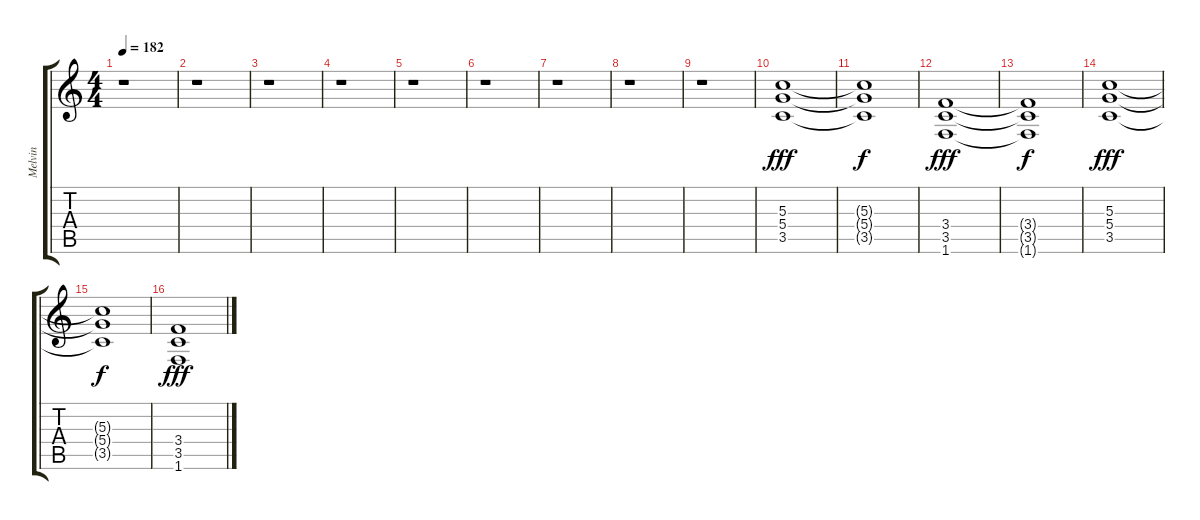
\track ("Melvin" "Melvin") {instrument overdrivenguitar}
\staff {score tabs}
\tuning (E4 B3 G3 D3 A2 E2) {hide}
\ts (4 4)
\tempo 182
\clef g2
\ks c
r.1{dy fff instrument overdrivenguitar} |
r.1 |
r.1 |
r.1 |
r.1 |
r.1 |
r.1 |
r.1 |
r.1 |
(5.3 5.4 3.5).1 |
(5.3{t} 5.4{t} 3.5{t}).1{dy f} |
(3.4 3.5 1.6).1{dy fff} |
(3.4{t} 3.5{t} 1.6{t}).1{dy f} |
(5.3 5.4 3.5).1{dy fff} |
(5.3{t} 5.4{t} 3.5{t}).1{dy f} |
(3.4 3.5 1.6).1{dy fff}
